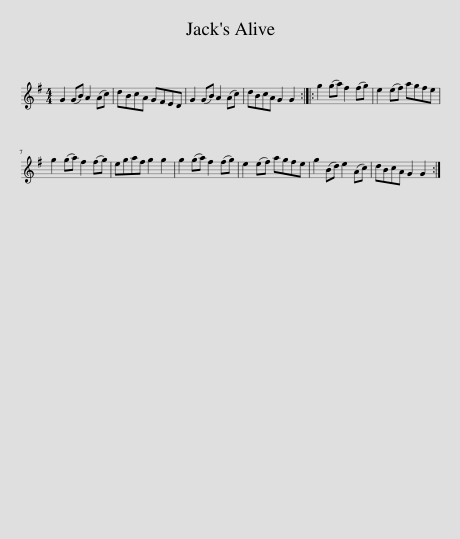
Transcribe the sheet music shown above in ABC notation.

X:1
L:1/8
M:4/4
I:linebreak $
K:G
V:1 treble
V:1
 G2 (GB) A2 (Ac) | dBcA GFED | G2 (GB) A2 (Ac) | dBcA G2 G2 :: g2 (ga) f2 (fg) | %5
 e2 (ef) agfe |$ g2 (ga) f2 (fg) | egaf g2 g2 | g2 (ga) f2 (fg) | e2 (ef) agfe | %10
 g2 (Bd) e2 (Ac) | dBcA G2 G2 :| %12
